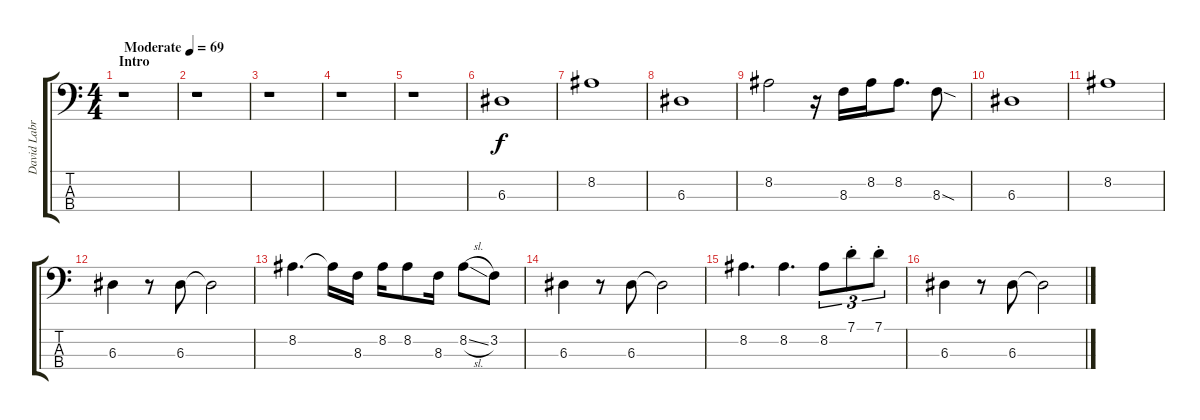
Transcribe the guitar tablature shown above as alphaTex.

\track ("David Labruyere" "David Labr") {instrument electricbassfinger}
\staff {score tabs}
\tuning (G2 D2 A1 E1) {hide}
\ts (4 4)
\section ("" "Intro")
\tempo (69 "Moderate")
\clef f4
\ks c
r.1{dy f instrument electricbassfinger} |
r.1 |
r.1 |
r.1 |
r.1 |
6.3.1 |
8.2.1 |
6.3.1 |
8.2.2 r.16 8.3.16 8.2.16 8.2.8{d} 8.3{sod}.8 |
6.3.1 |
8.2.1 |
6.3.4 r.8 6.3.8 6.3{t}.2 |
8.2.4{d} 8.2{t}.16 8.3.16 8.2.16 8.2.8 8.3.16 8.2{sl}.8 3.2.8 |
6.3.4 r.8 6.3.8 6.3{t}.2 |
8.2.4{d} 8.2.4{d} 8.2.8{tu (3 2)} 7.1{st}.8{tu (3 2)} 7.1{st}.8{tu (3 2)} |
6.3.4 r.8 6.3.8 6.3{t}.2
